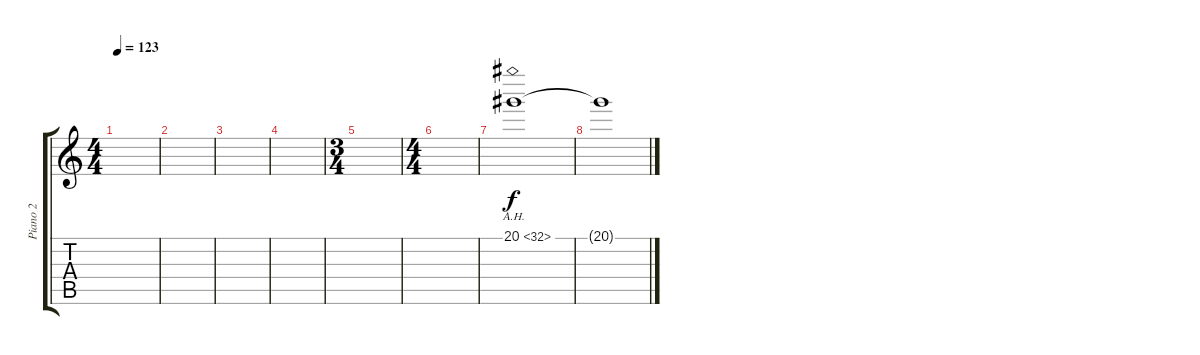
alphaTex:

\track ("Piano 2" "Piano 2") {instrument electricgrandpiano}
\staff {score tabs}
\tuning (C5 G4 Eb4 Bb3 F3 C3) {hide}
\ts (4 4)
\tempo 123
\clef g2
\ks c
|
|
|
|
\ts (3 4)
|
\ts (4 4)
|
20.1{ah 12}.1 |
20.1{t}.1
